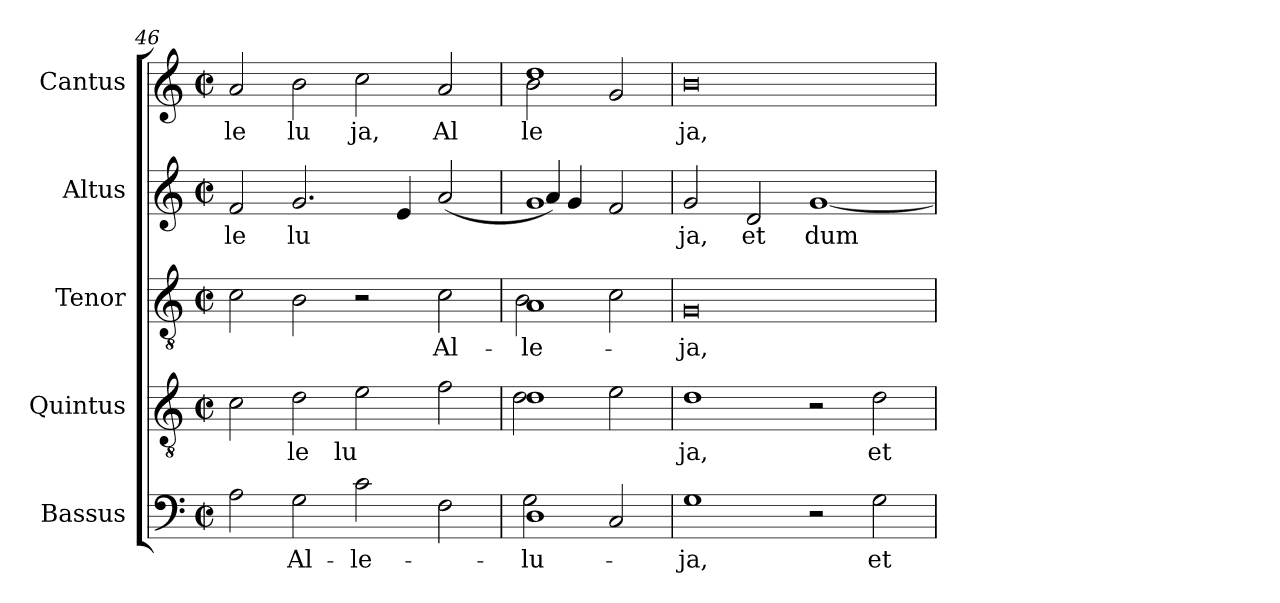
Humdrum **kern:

**kern	**text	**kern	**text	**kern	**text	**kern	**text	**kern	**text
*part5	*part5	*part4	*part4	*part3	*part3	*part2	*part2	*part1	*part1
*staff5	*staff5	*staff4	*staff4	*staff3	*staff3	*staff2	*staff2	*staff1	*staff1
*I"Bassus	*	*I"Quintus	*	*I"Tenor	*	*I"Altus	*	*I"Cantus	*
*clefF4	*	*clefGv2	*	*clefGv2	*	*clefG2	*	*clefG2	*
*M2/2	*	*M2/2	*	*M2/2	*	*M2/2	*	*M2/2	*
*met(c|)	*	*met(c|)	*	*met(c|)	*	*met(c|)	*	*met(c|)	*
=46	=46	=46	=46	=46	=46	=46	=46	=46	=46
!	!	!	!	!	!	!	!LO:LY:b:cj	!	!LO:LY:b:cj
2A\	.	2c\	.	2c\	.	2f/	le	2a/	le
!	!LO:LY:b:cj	!	!LO:LY:b:cj	!	!	!	!LO:LY:b:cj	!	!LO:LY:b:cj
2G\	Al-	2d\	le	2B\	.	2.g/	lu	2b\	lu
!	!LO:LY:b:cj	!	!LO:LY:b:cj	!	!	!	!	!	!LO:LY:b:cj
2c\	-le-	2e\	lu	2r	.	.	.	2cc\	ja,
.	.	.	.	.	.	4e/	.	.	.
!	!	!	!	!	!LO:LY:b:cj	!	!	!	!LO:LY:b:cj
2F\	.	2f\	.	2c\	Al-	(<2a/	.	2a/	Al
=47	=47	=47	=47	=47	=47	=47	=47	=47	=47
!	!LO:LY:b:cj	!	!	!	!LO:LY:b:cj	!	!	!	!
*^	*	*^	*	*^	*	*	*	*	*
!	!	!	!	!	!	!	!	!LO:LY:b:cj	!	!	!	!LO:LY:b:cj
*	*	*	*	*	*	*	*	*	*^	*	*^	*
!	!	!	!	!	!	!	!	!	!	!	!	!	!	!LO:LY:b:cj
1D	2G\	-lu-	1d	2d\	.	1A	2B\	-le-	1g	4a/)	.	1dd	2b\	le
.	.	.	.	.	.	.	.	.	.	4g/	.	.	.	.
.	2C/	.	.	2e\	.	.	2c\	.	.	2f/	.	.	2g/	.
=48	=48	=48	=48	=48	=48	=48	=48	=48	=48	=48	=48	=48	=48	=48
!	!	!LO:LY:b:cj	!	!	!LO:LY:b:cj	!	!	!LO:LY:b:cj	!	!	!LO:LY:b:cj	!	!	!LO:LY:b:cj
*v	*v	*	*	*	*	*v	*v	*	*v	*v	*	*v	*v	*
*	*	*v	*v	*	*	*	*	*	*	*
1G	-ja,	1d	ja,	0G	-ja,	2g/	ja,	0b	ja,
!	!	!	!	!	!	!	!LO:LY:b:cj	!	!
.	.	.	.	.	.	2d/	et	.	.
!	!	!	!	!	!	!	!LO:LY:b	!	!
2r	.	2r	.	.	.	[<1g	dum	.	.
!	!LO:LY:b:cj	!	!LO:LY:b:cj	!	!	!	!	!	!
2G\	et	2d\	et	.	.	.	.	.	.
=	=	=	=	=	=	=	=	=	=
*-	*-	*-	*-	*-	*-	*-	*-	*-	*-
